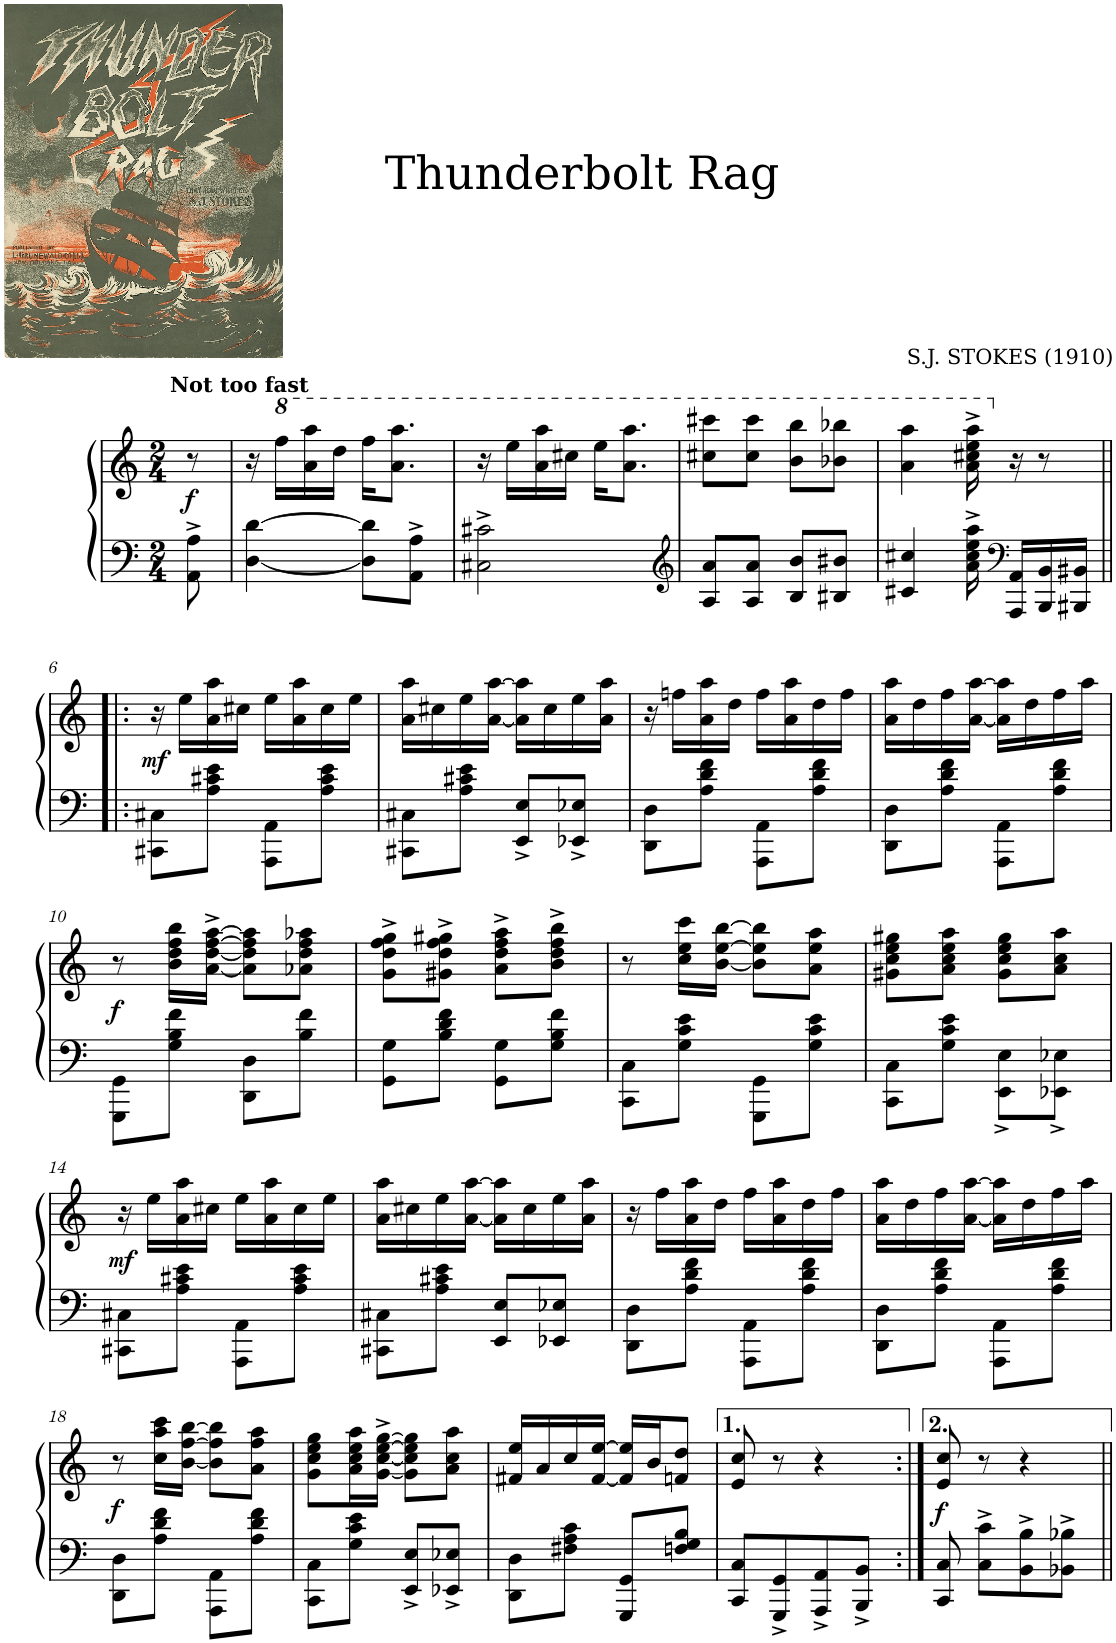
**kern	**kern	**dynam
*part1	*part1	*part1
*staff2	*staff1	*staff1/2
*I"Piano	*	*
*I'Pno.	*	*
*clefF4	*clefG2	*
*k[]	*k[]	*
*M2/4	*M2/4	*
=1	=1	=1
!	!LO:TX:a:B:t=Not too fast	!
!	!	!LO:DY:b
8AA\^ 8A\^	8r	f
=2	=2	=2
[4D\ [4d\	16r	.
*	*8va	*
.	16fff\LL	.
.	16aa\ 16aaa\	.
.	16ddd\JJ	.
8D\] 8d\]L	16fff\KL	.
.	8.aa\ 8.aaa\J	.
8AA\^ 8A\^J	.	.
=3	=3	=3
2C#X\^ 2c#X\^	16r	.
.	16eee\LL	.
.	16aa\ 16aaa\	.
.	16ccc#X\JJ	.
.	16eee\KL	.
.	8.aa\ 8.aaa\J	.
=4	=4	=4
*clefG2	*	*
8A/ 8a/L	8ccc#X\ 8cccc#X\L	.
8A/ 8a/J	8ccc#\ 8cccc#\J	.
8B/ 8b/L	8bb\ 8bbb\L	.
8B#X/ 8b#X/J	8bb-X\ 8bbb-X\J	.
=5	=5	=5
4c#X/ 4cc#X/	4aa\ 4aaa\	.
16a\^ 16cc#\^ 16ee\^ 16aa\^	16aa\^ 16ccc#X\^ 16eee\^ 16aaa\^	.
*clefF4	*	*
*	*X8va	*
16AAA/ 16AA/LL	16r	.
16BBB/ 16BB/	8r	.
16BBB#X/ 16BB#X/JJ	.	.
!!LO:LB:g=z
=6!|:	=6!|:	=6!|:
!	!	!LO:DY:b
8CC#X\ 8C#X\L	16r	mf
.	16ee\LL	.
8A\ 8c#X\ 8e\J	16a\ 16aa\	.
.	16cc#X\JJ	.
8AAA\ 8AA\L	16ee\LL	.
.	16a\ 16aa\	.
8A\ 8c#\ 8e\J	16cc#\	.
.	16ee\JJ	.
=7	=7	=7
8CC#X\ 8C#X\L	16a\ 16aa\LL	.
.	16cc#X\	.
8A\ 8c#X\ 8e\J	16ee\	.
.	[16a\ [16aa\JJ	.
8EE/^ 8E/^L	16a\] 16aa\]LL	.
.	16cc#\	.
8EE-X/^ 8E-X/^J	16ee\	.
.	16a\ 16aa\JJ	.
=8	=8	=8
8DD\ 8D\L	16r	.
.	16ffn\LL	.
8A\ 8d\ 8f\J	16a\ 16aa\	.
.	16dd\JJ	.
8AAA\ 8AA\L	16ff\LL	.
.	16a\ 16aa\	.
8A\ 8d\ 8f\J	16dd\	.
.	16ff\JJ	.
=9	=9	=9
8DD\ 8D\L	16a\ 16aa\LL	.
.	16dd\	.
8A\ 8d\ 8f\J	16ff\	.
.	[16a\ [16aa\JJ	.
8AAA\ 8AA\L	16a\] 16aa\]LL	.
.	16dd\	.
8A\ 8d\ 8f\J	16ff\	.
.	16aa\JJ	.
!!LO:LB:g=z
=10	=10	=10
!	!	!LO:DY:b
8GGG\ 8GG\L	8r	f
8G\ 8B\ 8f\J	16b\ 16dd\ 16ff\ 16bb\LL	.
.	[16a\^ [16dd\^ [16ff\^ [16aa\^JJ	.
8DD\ 8D\L	8a\] 8dd\] 8ff\] 8aa\]L	.
8B\ 8f\J	8a-X\ 8dd\ 8ff\ 8aa-X\J	.
=11	=11	=11
8GG\ 8G\L	8g\^ 8dd\^ 8ff\^ 8gg\^L	.
8B\ 8d\ 8f\J	8g#X\^ 8dd\^ 8ff\^ 8gg#X\^J	.
8GG\ 8G\L	8a\^ 8dd\^ 8ff\^ 8aa\^L	.
8G\ 8B\ 8f\J	8b\^ 8dd\^ 8ff\^ 8bb\^J	.
=12	=12	=12
8CC\ 8C\L	8r	.
8G\ 8c\ 8e\J	16cc\ 16ee\ 16ccc\LL	.
.	[16b\ [16ee\ [16bb\JJ	.
8GGG\ 8GG\L	8b\] 8ee\] 8bb\]L	.
8G\ 8c\ 8e\J	8a\ 8ee\ 8aa\J	.
=13	=13	=13
8CC\ 8C\L	8g#X\ 8cc\ 8ee\ 8gg#X\L	.
8G\ 8c\ 8e\J	8a\ 8cc\ 8ee\ 8aa\J	.
8EE\^< 8E\^<L	8g#\ 8cc\ 8ee\ 8gg#\L	.
8EE-X\^< 8E-X\^<J	8a\ 8cc\ 8aa\J	.
!!LO:LB:g=z
=14	=14	=14
!	!	!LO:DY:b
8CC#X\ 8C#X\L	16r	mf
.	16ee\LL	.
8A\ 8c#X\ 8e\J	16a\ 16aa\	.
.	16cc#X\JJ	.
8AAA\ 8AA\L	16ee\LL	.
.	16a\ 16aa\	.
8A\ 8c#\ 8e\J	16cc#\	.
.	16ee\JJ	.
=15	=15	=15
8CC#X\ 8C#X\L	16a\ 16aa\LL	.
.	16cc#X\	.
8A\ 8c#X\ 8e\J	16ee\	.
.	[16a\ [16aa\JJ	.
8EE/ 8E/L	16a\] 16aa\]LL	.
.	16cc#\	.
8EE-X/ 8E-X/J	16ee\	.
.	16a\ 16aa\JJ	.
=16	=16	=16
8DD\ 8D\L	16r	.
.	16ff\LL	.
8A\ 8d\ 8f\J	16a\ 16aa\	.
.	16dd\JJ	.
8AAA\ 8AA\L	16ff\LL	.
.	16a\ 16aa\	.
8A\ 8d\ 8f\J	16dd\	.
.	16ff\JJ	.
=17	=17	=17
8DD\ 8D\L	16a\ 16aa\LL	.
.	16dd\	.
8A\ 8d\ 8f\J	16ff\	.
.	[16a\ [16aa\JJ	.
8AAA\ 8AA\L	16a\] 16aa\]LL	.
.	16dd\	.
8A\ 8d\ 8f\J	16ff\	.
.	16aa\JJ	.
!!LO:LB:g=z
=18	=18	=18
!	!	!LO:DY:b
8DD\ 8D\L	8r	f
8A\ 8d\ 8f\J	16cc\ 16aa\ 16ccc\LL	.
.	[16b\ [16ff\ [16bb\JJ	.
8AAA\ 8AA\L	8b\] 8ff\] 8bb\]L	.
8A\ 8d\ 8f\J	8a\ 8ff\ 8aa\J	.
=19	=19	=19
8CC\ 8C\L	8g\ 8cc\ 8ee\ 8gg\L	.
8G\ 8c\ 8e\J	16a\ 16cc\ 16ee\ 16aa\L	.
.	[16g\^ [16cc\^ [16ee\^ [16gg\^JJ	.
8EE/^ 8E/^L	8g\] 8cc\] 8ee\] 8gg\]L	.
8EE-X/^ 8E-X/^J	8a\ 8cc\ 8aa\J	.
=20	=20	=20
8DD\ 8D\L	16f#X/ 16ee/LL	.
.	16a/	.
8F#X\ 8A\ 8c\J	16cc/	.
.	[16f#/ [16ee/JJ	.
8GGG/ 8GG/L	16f#/] 16ee/]LL	.
.	16b/J	.
8Fn/ 8G/ 8B/J	8fn/ 8dd/J	.
=21	=21	=21
8CC/ 8C/L	8e/ 8cc/	.
8GGG/^ 8GG/^	8r	.
8AAA/^ 8AA/^	4r	.
8BBB/^ 8BB/^J	.	.
=22:|!	=22:|!	=22:|!
!	!	!LO:DY:b
8CC/ 8C/	8e/ 8cc/	f
8C\^ 8c\^L	8r	.
8BB\^ 8B\^	4r	.
8BB-X\^ 8B-X\^J	.	.
=||	=||	=||
*-	*-	*-
